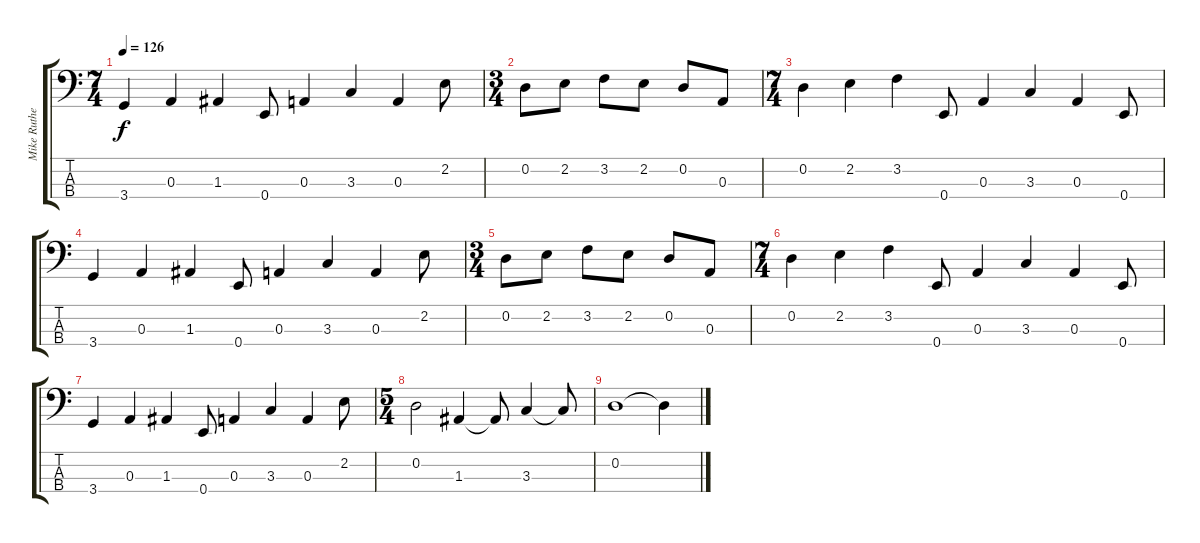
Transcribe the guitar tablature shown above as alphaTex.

\track ("Mike Rutherford (bass)" "Mike Ruthe") {instrument electricbassfinger}
\staff {score tabs}
\tuning (G2 D2 A1 E1) {hide}
\ts (7 4)
\tempo 126
\clef f4
\ks c
3.4.4{dy f} 0.3.4 1.3.4 0.4.8 0.3.4 3.3.4 0.3.4 2.2.8 |
\ts (3 4)
0.2.8 2.2.8 3.2.8 2.2.8 0.2.8 0.3.8 |
\ts (7 4)
0.2.4 2.2.4 3.2.4 0.4.8 0.3.4 3.3.4 0.3.4 0.4.8 |
3.4.4 0.3.4 1.3.4 0.4.8 0.3.4 3.3.4 0.3.4 2.2.8 |
\ts (3 4)
0.2.8 2.2.8 3.2.8 2.2.8 0.2.8 0.3.8 |
\ts (7 4)
0.2.4 2.2.4 3.2.4 0.4.8 0.3.4 3.3.4 0.3.4 0.4.8 |
3.4.4 0.3.4 1.3.4 0.4.8 0.3.4 3.3.4 0.3.4 2.2.8 |
\ts (5 4)
0.2.2 1.3.4 1.3{t}.8 3.3.4 3.3{t}.8 |
0.2.1 0.2{t}.4
